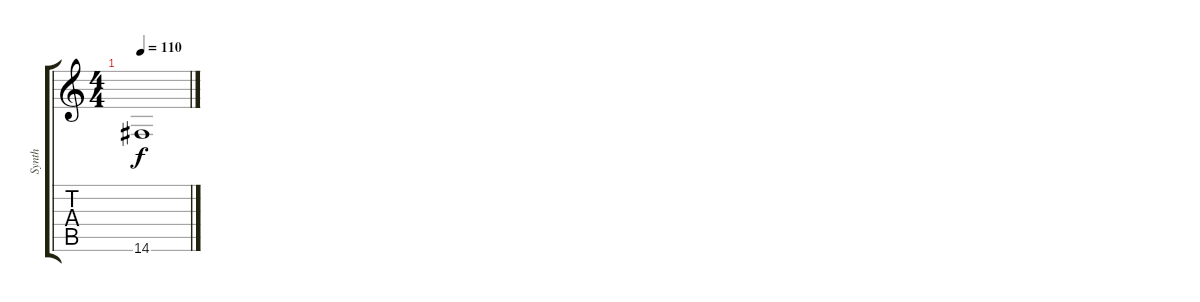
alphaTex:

\track ("Synth" "Synth") {instrument pad2warm}
\staff {score tabs}
\tuning (E5 B4 G4 D3 A2 E2) {hide}
\ts (4 4)
\tempo 110
\clef g2
\ks c
14.6.1{dy f}
